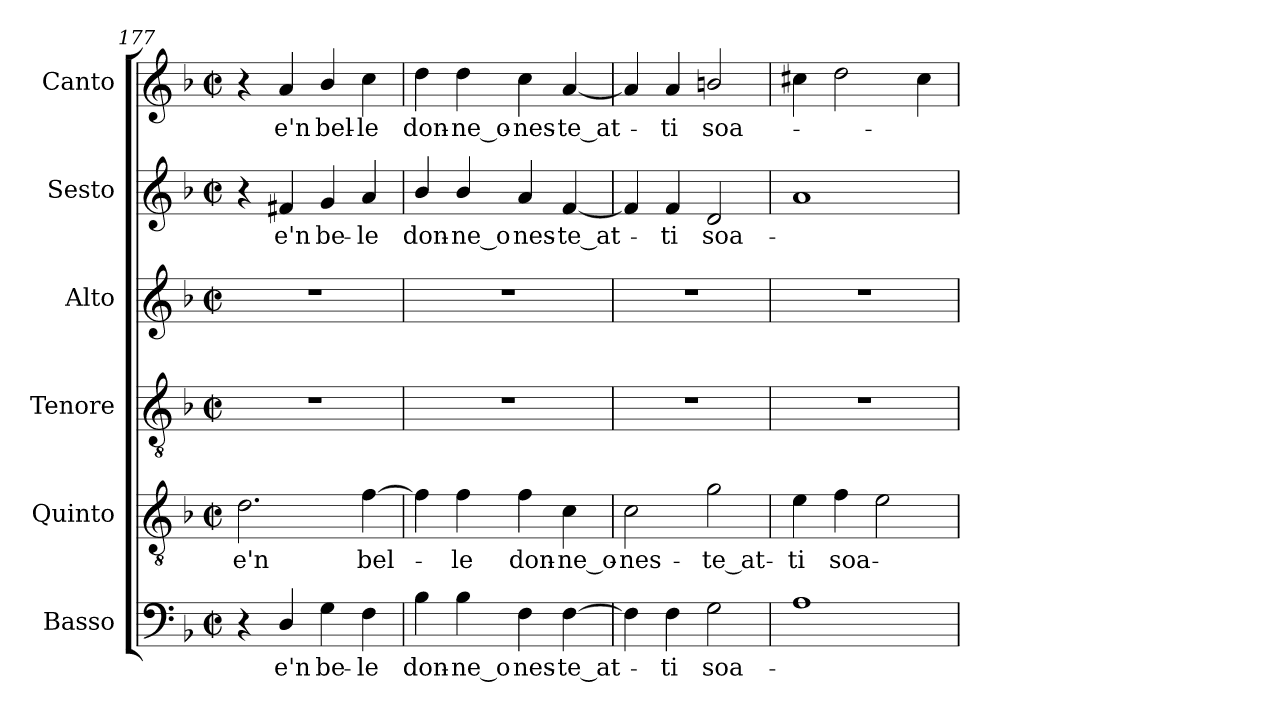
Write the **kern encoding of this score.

**kern	**text	**kern	**text	**kern	**kern	**kern	**text	**kern	**text
*part6	*part6	*part5	*part5	*part4	*part3	*part2	*part2	*part1	*part1
*staff6	*staff6	*staff5	*staff5	*staff4	*staff3	*staff2	*staff2	*staff1	*staff1
*I"Basso	*	*I"Quinto	*	*I"Tenore	*I"Alto	*I"Sesto	*	*I"Canto	*
*I'B.	*	*	*	*I'T.	*I'A.	*I'S.	*	*	*
!!LO:PB:g=z
*clefF4	*	*clefGv2	*	*clefGv2	*clefG2	*clefG2	*	*clefG2	*
*	*	*ITrd7c12	*	*ITrd7c12	*	*	*	*	*
*k[b-]	*	*k[b-]	*	*k[b-]	*k[b-]	*k[b-]	*	*k[b-]	*
*F:	*	*F:	*	*F:	*F:	*F:	*	*F:	*
*M2/2	*	*M2/2	*	*M2/2	*M2/2	*M2/2	*	*M2/2	*
*met(c|)	*	*met(c|)	*	*met(c|)	*met(c|)	*met(c|)	*	*met(c|)	*
=177	=177	=177	=177	=177	=177	=177	=177	=177	=177
!	!	!	!LO:LY:b:color=#000000	!	!	!	!	!	!
4r	.	2.Di\	e'n	1r	1r	4r	.	4r	.
!	!LO:LY:b:color=#000000	!	!	!	!	!	!	!	!
!	!	!	!	!	!	!	!LO:LY:b:color=#000000	!	!
!	!	!	!	!	!	!	!	!	!LO:LY:b:color=#000000
4Di/	e'n	.	.	.	.	4f#Xi/	e'n	4ai/	e'n
!	!LO:LY:b:color=#000000	!	!	!	!	!	!	!	!
!	!	!	!	!	!	!	!LO:LY:b:color=#000000	!	!
!	!	!	!	!	!	!	!	!	!LO:LY:b:color=#000000
4Gi\	be-	.	.	.	.	4gi/	be-	4b-i/	bel-
!	!LO:LY:b:color=#000000	!	!	!	!	!	!	!	!
!	!	!	!LO:LY:b:color=#000000	!	!	!	!	!	!
!	!	!	!	!	!	!	!LO:LY:b:color=#000000	!	!
!	!	!	!	!	!	!	!	!	!LO:LY:b:color=#000000
4Fi\	-le	[4Fi\	bel-	.	.	4ai/	-le	4cci\	-le
=178	=178	=178	=178	=178	=178	=178	=178	=178	=178
!	!LO:LY:b:color=#000000	!	!	!	!	!	!	!	!
!	!	!	!	!	!	!	!LO:LY:b:color=#000000	!	!
!	!	!	!	!	!	!	!	!	!LO:LY:b:color=#000000
4B-i\	don-	4Fi\]	.	1r	1r	4b-i/	don-	4ddi\	don-
!	!LO:LY:b:color=#000000	!	!	!	!	!	!	!	!
!	!	!	!LO:LY:b:color=#000000	!	!	!	!	!	!
!	!	!	!	!	!	!	!LO:LY:b:color=#000000	!	!
!	!	!	!	!	!	!	!	!	!LO:LY:b:color=#000000
4B-i\	-ne_o	4Fi\	-le	.	.	4b-i/	-ne_o	4ddi\	-ne_o-
!	!LO:LY:b:color=#000000	!	!	!	!	!	!	!	!
!	!	!	!LO:LY:b:color=#000000	!	!	!	!	!	!
!	!	!	!	!	!	!	!LO:LY:b:color=#000000	!	!
!	!	!	!	!	!	!	!	!	!LO:LY:b:color=#000000
4Fi\	nes-	4Fi\	don-	.	.	4ai/	nes-	4cci\	-nes-
!	!LO:LY:b:color=#000000	!	!	!	!	!	!	!	!
!	!	!	!LO:LY:b:color=#000000	!	!	!	!	!	!
!	!	!	!	!	!	!	!LO:LY:b:color=#000000	!	!
!	!	!	!	!	!	!	!	!	!LO:LY:b:color=#000000
[4Fi\	-te_at-	4Ci\	-ne_o-	.	.	[4fi/	-te_at-	[4ai/	-te_at-
=179	=179	=179	=179	=179	=179	=179	=179	=179	=179
!	!	!	!LO:LY:b:color=#000000	!	!	!	!	!	!
4Fi\]	.	2Ci\	-nes-	1r	1r	4fi/]	.	4ai/]	.
!	!LO:LY:b:color=#000000	!	!	!	!	!	!	!	!
!	!	!	!	!	!	!	!LO:LY:b:color=#000000	!	!
!	!	!	!	!	!	!	!	!	!LO:LY:b:color=#000000
4Fi\	-ti	.	.	.	.	4fi/	-ti	4ai/	-ti
!	!LO:LY:b:color=#000000	!	!	!	!	!	!	!	!
!	!	!	!LO:LY:b:color=#000000	!	!	!	!	!	!
!	!	!	!	!	!	!	!LO:LY:b:color=#000000	!	!
!	!	!	!	!	!	!	!	!	!LO:LY:b:color=#000000
2Gi\	soa-	2Gi\	-te_at-	.	.	2di/	soa-	2bni/	soa-
=180	=180	=180	=180	=180	=180	=180	=180	=180	=180
!	!	!	!LO:LY:b:color=#000000	!	!	!	!	!	!
1Ai	.	4Ei\	-ti	1r	1r	1ai	.	4cc#Xi\	.
!	!	!	!LO:LY:b:color=#000000	!	!	!	!	!	!
.	.	4Fi\	soa-	.	.	.	.	2ddi\	.
.	.	2Ei\	.	.	.	.	.	.	.
.	.	.	.	.	.	.	.	4cc#i\	.
=	=	=	=	=	=	=	=	=	=
*-	*-	*-	*-	*-	*-	*-	*-	*-	*-
